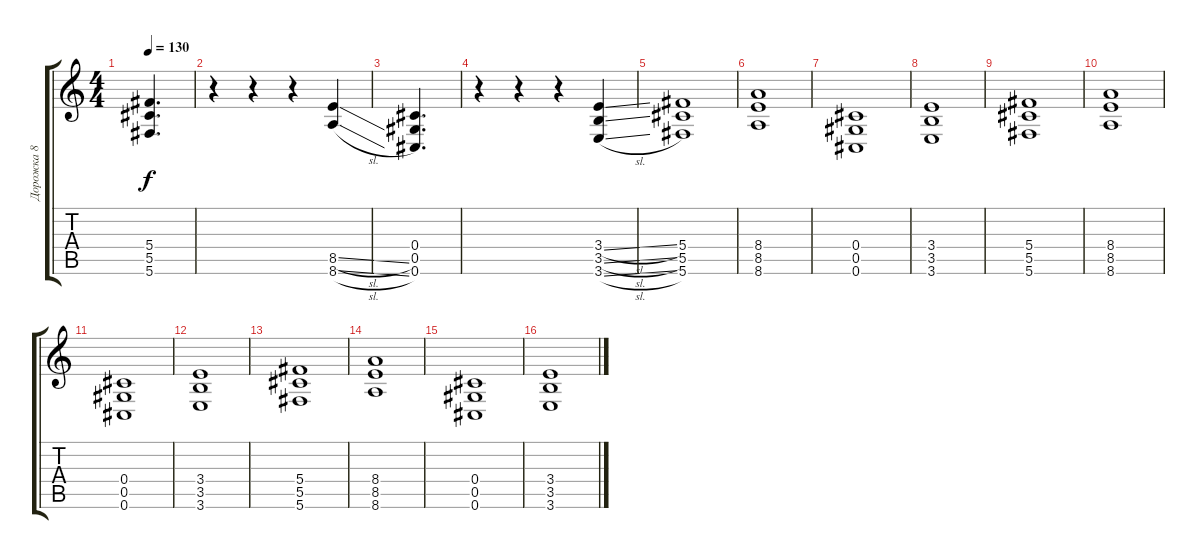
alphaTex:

\track ("Дорожка 8" "Дорожка 8") {instrument distortionguitar}
\staff {score tabs}
\tuning (Eb4 Bb3 Gb3 Db3 Ab2 Db2) {hide}
\ts (4 4)
\tempo 130
\clef g2
\ks c
(5.4 5.5 5.6).4{d dy f} |
r.4 r.4 r.4 (8.5{sl} 8.6{sl}).4 |
(0.4 0.5 0.6).4{d} |
r.4 r.4 r.4 (3.4{sl} 3.5{sl} 3.6{sl}).4 |
(5.4 5.5 5.6).1 |
(8.4 8.5 8.6).1 |
(0.4 0.5 0.6).1 |
(3.4 3.5 3.6).1 |
(5.4 5.5 5.6).1 |
(8.4 8.5 8.6).1 |
(0.4 0.5 0.6).1 |
(3.4 3.5 3.6).1 |
(5.4 5.5 5.6).1 |
(8.4 8.5 8.6).1 |
(0.4 0.5 0.6).1 |
(3.4 3.5 3.6).1
